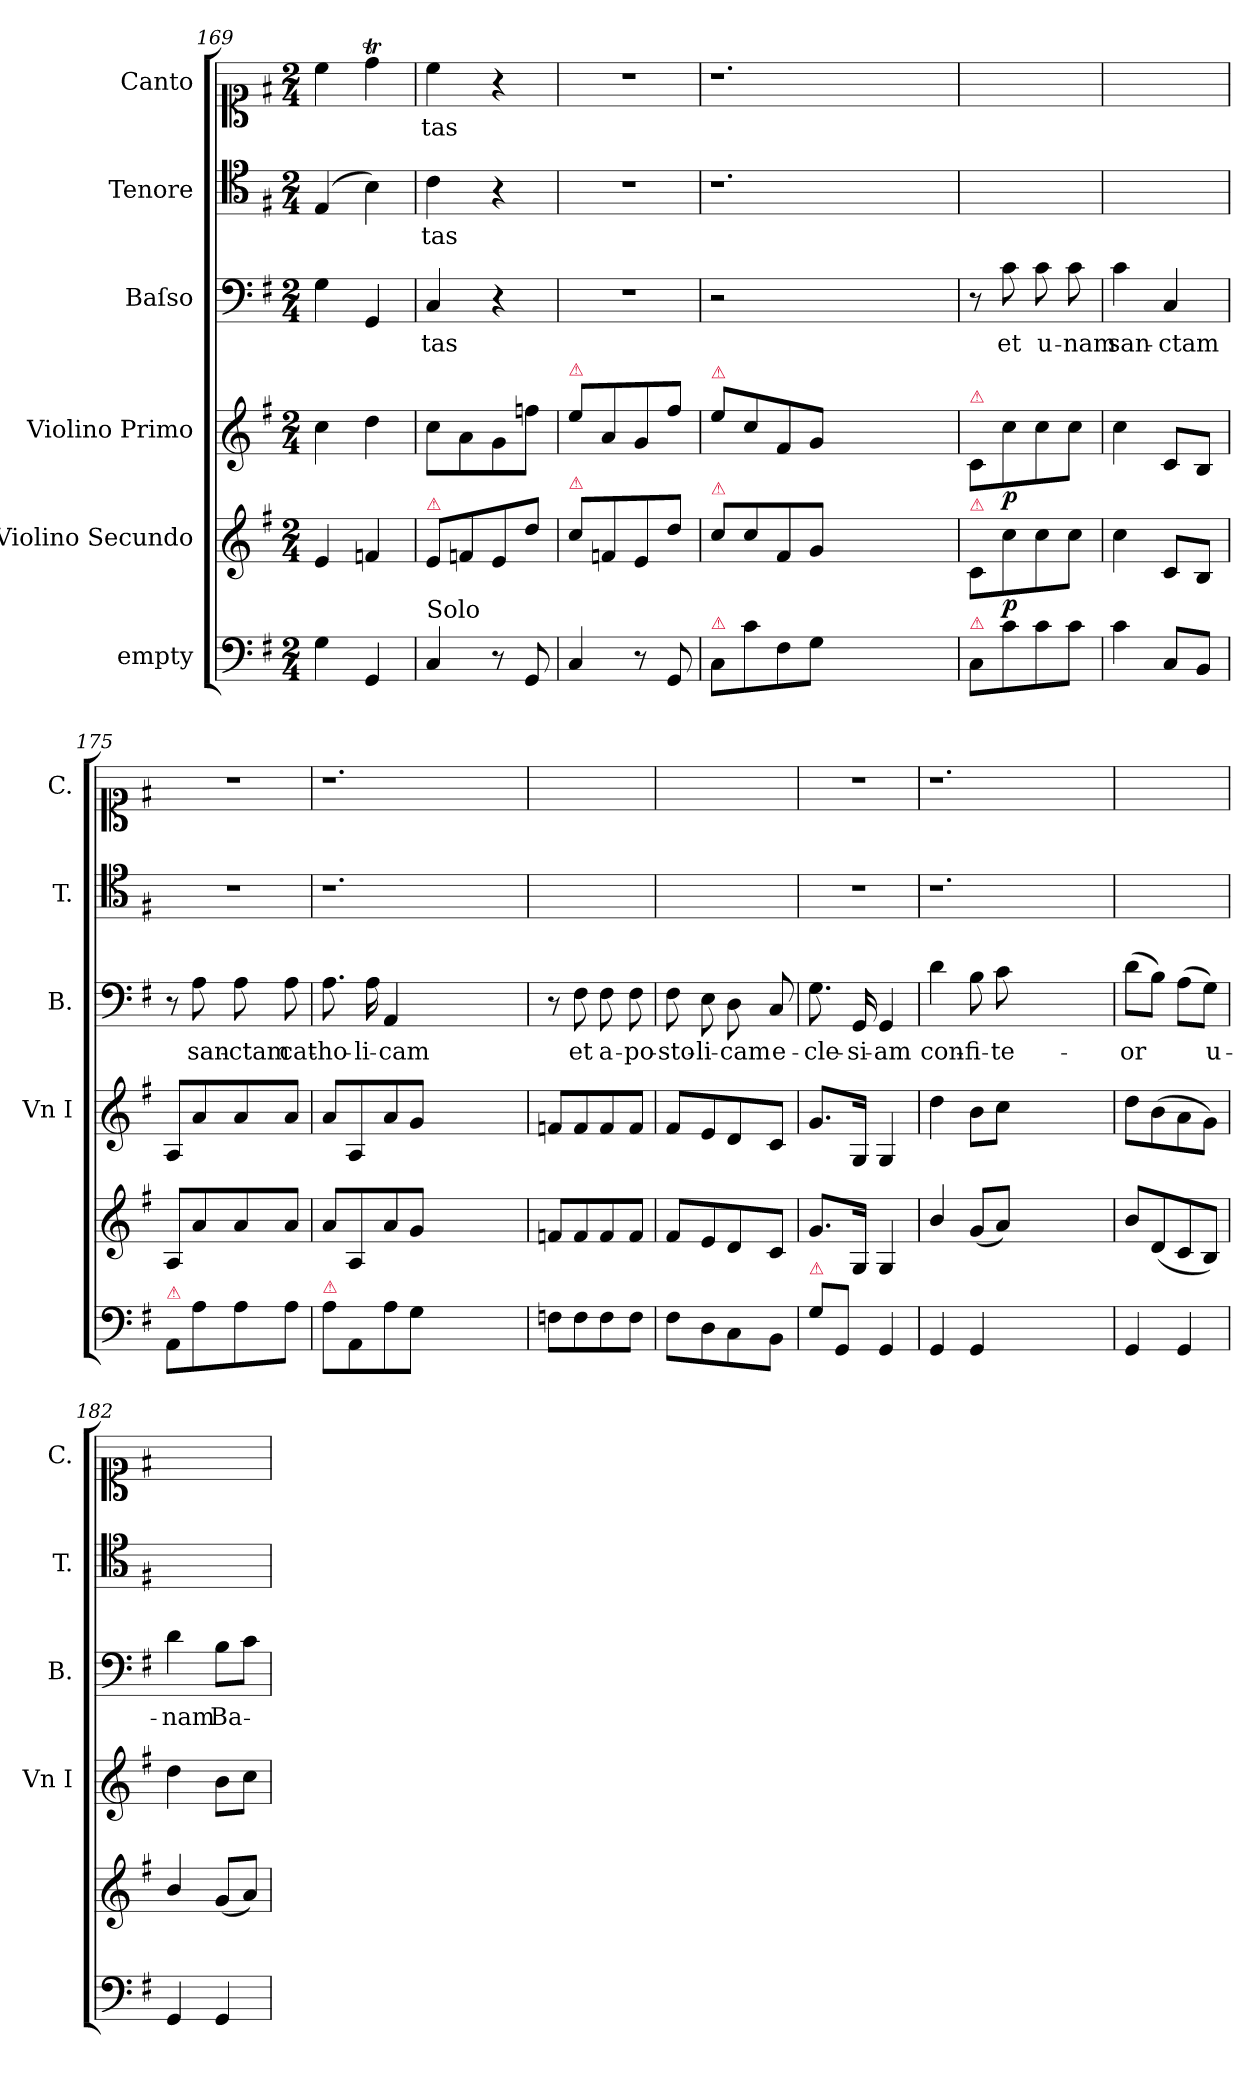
**kern	**kern	**dynam	**kern	**dynam	**kern	**text	**kern	**text	**kern	**text
*part6	*part5	*part5	*part4	*part4	*part3	*part3	*part2	*part2	*part1	*part1
*staff6	*staff5	*staff5	*staff4	*staff4	*staff3	*staff3	*staff2	*staff2	*staff1	*staff1
*I"empty	*I"Violino Secundo	*	*I"Violino Primo	*	*I"Baſso	*	*I"Tenore	*	*I"Canto	*
*	*	*	*I'Vn I	*	*I'B.	*	*I'T.	*	*I'C.	*
*clefF4	*clefG2	*	*clefG2	*	*clefF4	*	*clefC4	*	*clefC1	*
*k[f#]	*k[f#]	*	*k[f#]	*	*k[f#]	*	*k[f#]	*	*k[f#]	*
*M2/4	*M2/4	*	*M2/4	*	*M2/4	*	*M2/4	*	*M2/4	*
=169	=169	=169	=169	=169	=169	=169	=169	=169	=169	=169
4G\	4e/	.	4cc\	.	4G\	.	(<4E/	.	4cc\	.
4GG/	4fn/	.	4dd\	.	4GG/	.	4B\)	.	4ddT\	.
=170	=170	=170	=170	=170	=170	=170	=170	=170	=170	=170
!	!LO:TX:a:color=crimson:t=⚠	!	!	!	!	!	!	!	!	!
!LO:TX:a:t=Solo	!	!	!	!	!	!	!	!	!	!
4C/	8e/L	.	8cc\L	.	4C/	-tas	4c\	-tas	4cc\	-tas
.	8fn/	.	8a\	.	.	.	.	.	.	.
8r	8e/	.	8g\	.	4r	.	4r	.	4r	.
8GG/	8dd\J	.	8ffn\J	.	.	.	.	.	.	.
=171	=171	=171	=171	=171	=171	=171	=171	=171	=171	=171
!	!	!	!LO:TX:a:color=crimson:t=⚠	!	!	!	!	!	!	!
!	!LO:TX:a:color=crimson:t=⚠	!	!	!	!	!	!	!	!	!
4C/	8cc\L	.	8ee\L	.	2r	.	2r	.	2r	.
.	8fn/	.	8a/	.	.	.	.	.	.	.
8r	8e/	.	8g/	.	.	.	.	.	.	.
8GG/	8dd\J	.	8ff#\J	.	.	.	.	.	.	.
=172	=172	=172	=172	=172	=172	=172	=172	=172	=172	=172
!	!	!	!LO:TX:a:color=crimson:t=⚠	!	!	!	!	!	!	!
!	!LO:TX:a:color=crimson:t=⚠	!	!	!	!	!	!	!	!	!
!LO:TX:a:color=crimson:t=⚠	!	!	!	!	!	!	!	!	!	!
8C/L	8cc\L	.	8ee\L	.	2r	.	1.r	.	1.r	.
8c\	8cc\	.	8cc\	.	.	.	.	.	.	.
8F#\	8f#/	.	8f#/	.	.	.	.	.	.	.
8G\J	8g/J	.	8g/J	.	.	.	.	.	.	.
1ryy	1ryy	.	1ryy	.	1ryy	.	.	.	.	.
=173	=173	=173	=173	=173	=173	=173	=173	=173	=173	=173
!	!	!	!LO:TX:a:color=crimson:t=⚠	!	!	!	!	!	!	!
!	!LO:TX:a:color=crimson:t=⚠	!	!	!	!	!	!	!	!	!
!LO:TX:a:color=crimson:t=⚠	!	!	!	!	!	!	!	!	!	!
8C/L	8c/L	.	8c/L	.	8r	.	2ryy	.	2ryy	.
8c\	8cc\	p	8cc\	p	8c\	et	.	.	.	.
8c\	8cc\	.	8cc\	.	8c\	u-	.	.	.	.
8c\J	8cc\J	.	8cc\J	.	8c\	-nam	.	.	.	.
=174	=174	=174	=174	=174	=174	=174	=174	=174	=174	=174
4c\	4cc\	.	4cc\	.	4c\	san-	2ryy	.	2ryy	.
8C/L	8c/L	.	8c/L	.	4C/	-ctam	.	.	.	.
8BB/J	8B/J	.	8B/J	.	.	.	.	.	.	.
=175	=175	=175	=175	=175	=175	=175	=175	=175	=175	=175
!LO:TX:a:color=crimson:t=⚠	!	!	!	!	!	!	!	!	!	!
8AA/L	8A/L	.	8A/L	.	8r	.	2r	.	2r	.
8A\	8a/	.	8a/	.	8A\	san-	.	.	.	.
8A\	8a/	.	8a/	.	8A\	-ctam	.	.	.	.
8A\J	8a/J	.	8a/J	.	8A\	cat-	.	.	.	.
=176	=176	=176	=176	=176	=176	=176	=176	=176	=176	=176
!LO:TX:a:color=crimson:t=⚠	!	!	!	!	!	!	!	!	!	!
8A\L	8a/L	.	8a/L	.	8.A\	-ho-	1.r	.	1.r	.
8AA/	8A/	.	8A/	.	.	.	.	.	.	.
.	.	.	.	.	16A\	-li-	.	.	.	.
8A\	8a/	.	8a/	.	4AA/	-cam	.	.	.	.
8G\J	8g/J	.	8g/J	.	.	.	.	.	.	.
1ryy	1ryy	.	1ryy	.	1ryy	.	.	.	.	.
=177	=177	=177	=177	=177	=177	=177	=177	=177	=177	=177
8Fn\L	8fn/L	.	8fn/L	.	8r	.	2ryy	.	2ryy	.
8F\	8f/	.	8f/	.	8F#\	et	.	.	.	.
8F\	8f/	.	8f/	.	8F#\	a-	.	.	.	.
8F\J	8f/J	.	8f/J	.	8F#\	-po-	.	.	.	.
=178	=178	=178	=178	=178	=178	=178	=178	=178	=178	=178
8F#\L	8f#/L	.	8f#/L	.	8F#\	-sto-	2ryy	.	2ryy	.
8D\	8e/	.	8e/	.	8E\	-li-	.	.	.	.
8C\	8d/	.	8d/	.	8D\	-cam	.	.	.	.
8BB\J	8c/J	.	8c/J	.	8C/	e-	.	.	.	.
=179	=179	=179	=179	=179	=179	=179	=179	=179	=179	=179
!LO:TX:a:color=crimson:t=⚠	!	!	!	!	!	!	!	!	!	!
8G\L	8.g/L	.	8.g/L	.	8.G\	-cle-	2r	.	2r	.
8GG/J	.	.	.	.	.	.	.	.	.	.
.	16G/Jk	.	16G/Jk	.	16GG/	-si-	.	.	.	.
4GG/	4G/	.	4G/	.	4GG/	-am	.	.	.	.
=180	=180	=180	=180	=180	=180	=180	=180	=180	=180	=180
4GG/	4b/	.	4dd\	.	4d\	con-	1.r	.	1.r	.
4GG/	(8g/L	.	8b\L	.	8B\	-fi-	.	.	.	.
.	8a/J)	.	8cc\J	.	8c\	-te-	.	.	.	.
1ryy	1ryy	.	1ryy	.	1ryy	.	.	.	.	.
=181	=181	=181	=181	=181	=181	=181	=181	=181	=181	=181
4GG/	8b/L	.	8dd\L	.	(8d\L	-or	2ryy	.	2ryy	.
.	(8d/	.	(8b\	.	8B\J)	.	.	.	.	.
4GG/	8c/	.	8a\	.	(8A\L	.	.	.	.	.
.	8B/J)	.	8g\J)	.	8G\J)	u-	.	.	.	.
=182	=182	=182	=182	=182	=182	=182	=182	=182	=182	=182
4GG/	4b/	.	4dd\	.	4d\	-nam	2ryy	.	2ryy	.
4GG/	(8g/L	.	8b\L	.	8B\L	Ba-	.	.	.	.
.	8a/J)	.	8cc\J	.	8c\J	.	.	.	.	.
=	=	=	=	=	=	=	=	=	=	=
*-	*-	*-	*-	*-	*-	*-	*-	*-	*-	*-
